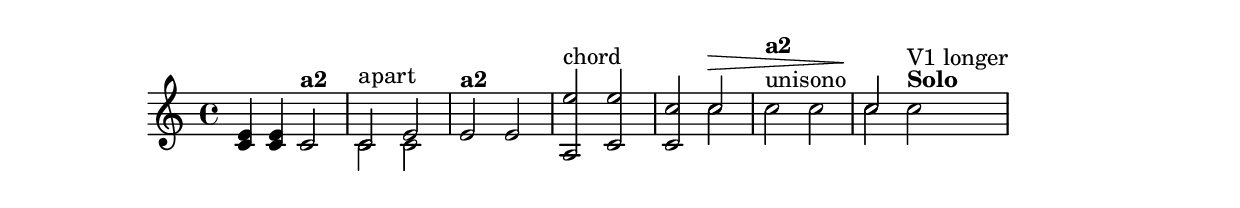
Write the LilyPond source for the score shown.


\header {
  texidoc ="Overrides for the part-combiner. All functions like
  @code{\\partcombineApart} and @code{\\partcombineApartOnce} are internally implemented
  using a dedicated @code{PartCombineForceEvent}.
"
}

\layout { ragged-right = ##t }

\version "2.19.21"

mI = \relative {
	e'4 e c2 |
	\partcombineApart c^"apart" e |
	e e |
	\partcombineChords e'^"chord" e |
	\partcombineAutomatic c c\> |
	\partcombineUnisono c^"unisono" c |
	\partcombineAutomatic c\! c^"V1 longer" |
}
mII = \relative {
	c'4 c c2 |
	c c |
	\partcombineAutomatic e^"auto" e |
	a, c |
	c c' |
	c c |
	c
}

\score {
	\new Staff \partcombine \mI \mII
}
